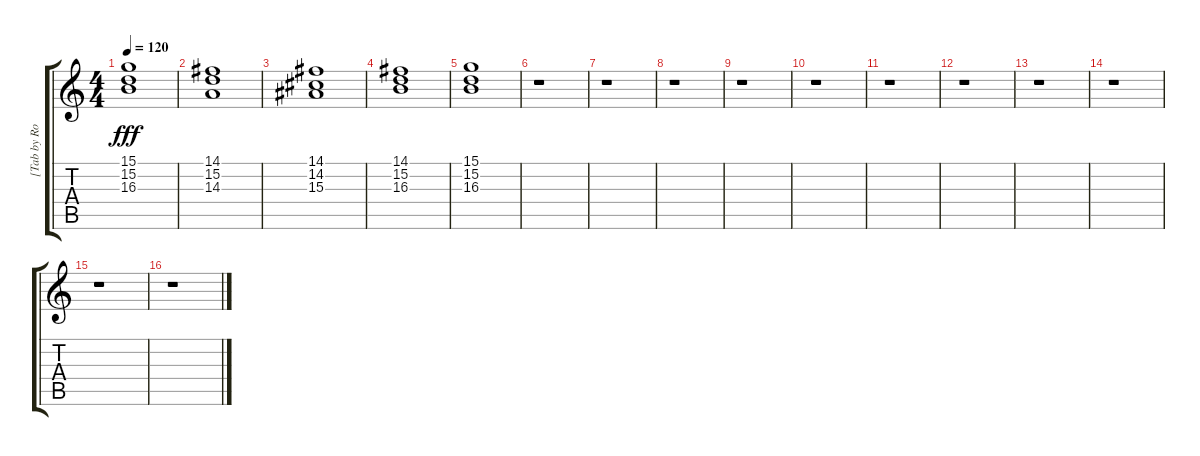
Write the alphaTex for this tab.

\track ("[Tab by Rodrigo Takahashi]" "[Tab by Ro") {instrument synthstrings1}
\staff {score tabs}
\tuning (E4 B3 G3 D3 A2 E2) {hide}
\ts (4 4)
\tempo 120
\clef g2
\ks c
(15.1 15.2 16.3).1{dy fff} |
(14.1 15.2 14.3).1 |
(14.1 14.2 15.3).1 |
(14.1 15.2 16.3).1 |
(15.1 15.2 16.3).1 |
r.1 |
r.1 |
r.1 |
r.1 |
r.1 |
r.1 |
r.1 |
r.1 |
r.1 |
r.1 |
r.1
